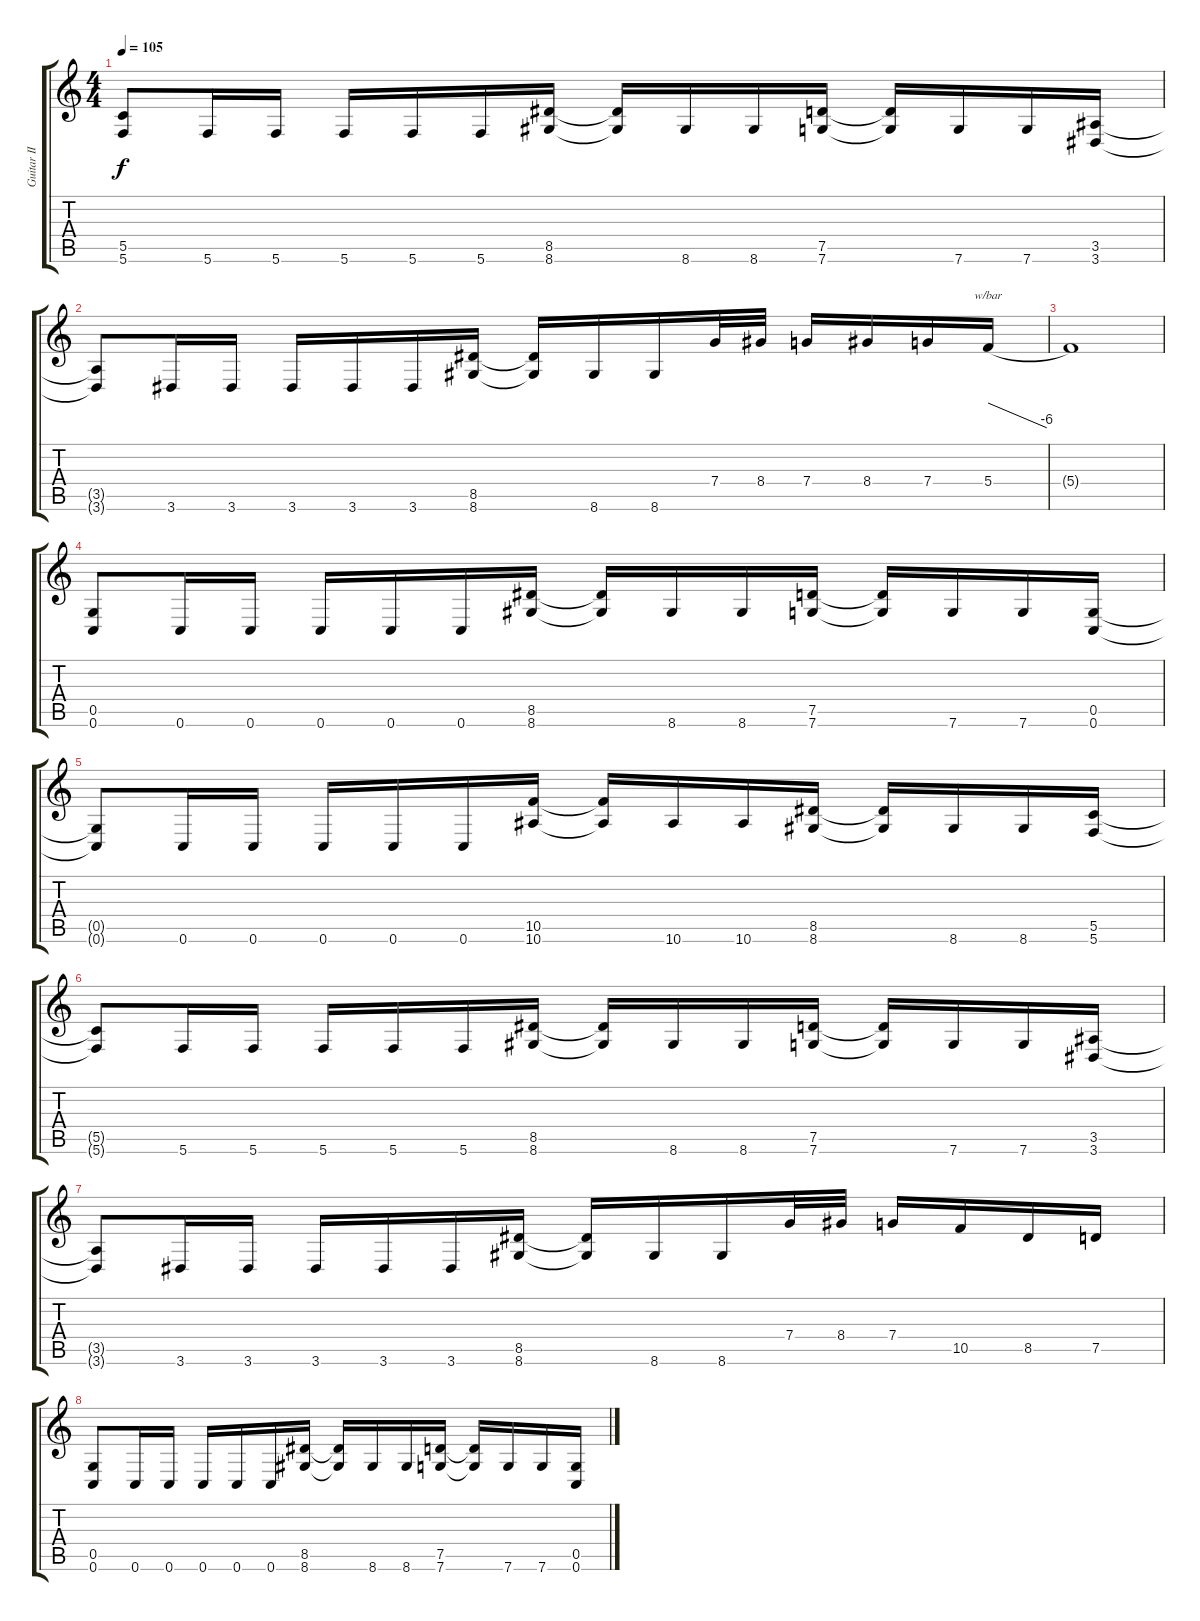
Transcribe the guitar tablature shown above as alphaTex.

\track ("Guitar II" "Guitar II") {instrument distortionguitar}
\staff {score tabs}
\tuning (D4 A3 F3 C3 G2 C2) {hide}
\ts (4 4)
\tempo 105
\clef g2
\ks c
(5.5{t} 5.6{t}).8{dy f} 5.6.16 5.6.16 5.6.16 5.6.16 5.6.16 (8.5 8.6).16 (8.5{t} 8.6{t}).16 8.6.16 8.6.16 (7.5 7.6).16 (7.5{t} 7.6{t}).16 7.6.16 7.6.16 (3.5 3.6).16 |
(3.5{t} 3.6{t}).8 3.6.16 3.6.16 3.6.16 3.6.16 3.6.16 (8.5 8.6).16 (8.5{t} 8.6{t}).16 8.6.16 8.6.16 7.4.32 8.4.32 7.4.16 8.4.16 7.4.16 5.4.16{tbe (dive default 0 0 60 -24)} |
5.4{t}.1 |
(0.5 0.6).8{volume 16 instrument overdrivenguitar} 0.6.16 0.6.16 0.6.16 0.6.16 0.6.16 (8.5 8.6).16 (8.5{t} 8.6{t}).16 8.6.16 8.6.16 (7.5 7.6).16 (7.5{t} 7.6{t}).16 7.6.16 7.6.16 (0.5 0.6).16 |
(0.5{t} 0.6{t}).8 0.6.16 0.6.16 0.6.16 0.6.16 0.6.16 (10.5 10.6).16 (10.5{t} 10.6{t}).16 10.6.16 10.6.16 (8.5 8.6).16 (8.5{t} 8.6{t}).16 8.6.16 8.6.16 (5.5 5.6).16 |
(5.5{t} 5.6{t}).8 5.6.16 5.6.16 5.6.16 5.6.16 5.6.16 (8.5 8.6).16 (8.5{t} 8.6{t}).16 8.6.16 8.6.16 (7.5 7.6).16 (7.5{t} 7.6{t}).16 7.6.16 7.6.16 (3.5 3.6).16 |
(3.5{t} 3.6{t}).8 3.6.16 3.6.16 3.6.16 3.6.16 3.6.16 (8.5 8.6).16 (8.5{t} 8.6{t}).16 8.6.16 8.6.16 7.4.32 8.4.32 7.4.16 10.5.16 8.5.16 7.5.16 |
(0.5 0.6).8 0.6.16 0.6.16 0.6.16 0.6.16 0.6.16 (8.5 8.6).16 (8.5{t} 8.6{t}).16 8.6.16 8.6.16 (7.5 7.6).16 (7.5{t} 7.6{t}).16 7.6.16 7.6.16 (0.5 0.6).16
